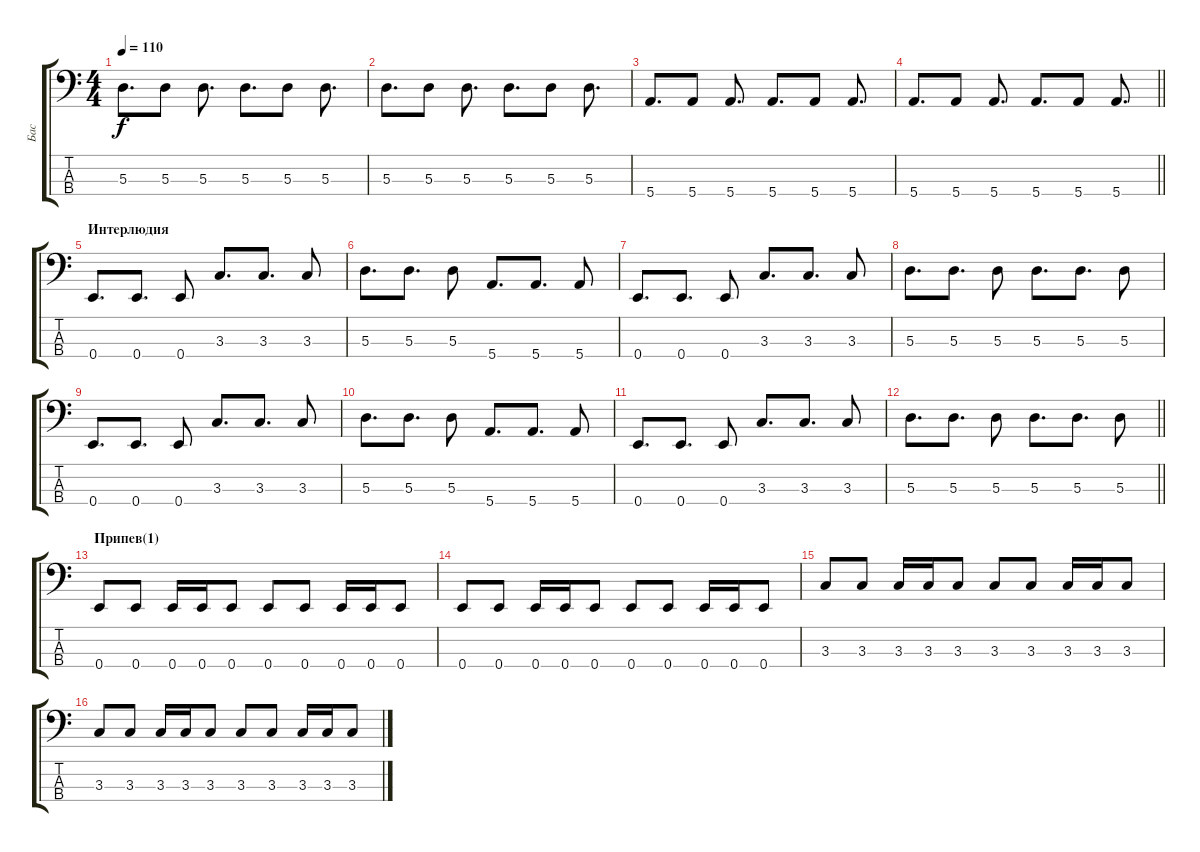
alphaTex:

\track ("Бас" "Бас") {instrument electricbassfinger}
\staff {score tabs}
\tuning (G2 D2 A1 E1) {hide}
\ts (4 4)
\tempo 110
\clef f4
\ks c
5.3.8{d dy f} 5.3.8 5.3.8{d} 5.3.8{d} 5.3.8 5.3.8{d} |
5.3.8{d} 5.3.8 5.3.8{d} 5.3.8{d} 5.3.8 5.3.8{d} |
5.4.8{d} 5.4.8 5.4.8{d} 5.4.8{d} 5.4.8 5.4.8{d} |
\barLineRight lightlight
5.4.8{d} 5.4.8 5.4.8{d} 5.4.8{d} 5.4.8 5.4.8{d} |
\section ("" "Интерлюдия")
0.4.8{d} 0.4.8{d} 0.4.8 3.3.8{d} 3.3.8{d} 3.3.8 |
5.3.8{d} 5.3.8{d} 5.3.8 5.4.8{d} 5.4.8{d} 5.4.8 |
0.4.8{d} 0.4.8{d} 0.4.8 3.3.8{d} 3.3.8{d} 3.3.8 |
5.3.8{d} 5.3.8{d} 5.3.8 5.3.8{d} 5.3.8{d} 5.3.8 |
0.4.8{d} 0.4.8{d} 0.4.8 3.3.8{d} 3.3.8{d} 3.3.8 |
5.3.8{d} 5.3.8{d} 5.3.8 5.4.8{d} 5.4.8{d} 5.4.8 |
0.4.8{d} 0.4.8{d} 0.4.8 3.3.8{d} 3.3.8{d} 3.3.8 |
\barLineRight lightlight
5.3.8{d} 5.3.8{d} 5.3.8 5.3.8{d} 5.3.8{d} 5.3.8 |
\section ("" "Припев(1)")
0.4.8 0.4.8 0.4.16 0.4.16 0.4.8 0.4.8 0.4.8 0.4.16 0.4.16 0.4.8 |
0.4.8 0.4.8 0.4.16 0.4.16 0.4.8 0.4.8 0.4.8 0.4.16 0.4.16 0.4.8 |
3.3.8 3.3.8 3.3.16 3.3.16 3.3.8 3.3.8 3.3.8 3.3.16 3.3.16 3.3.8 |
3.3.8 3.3.8 3.3.16 3.3.16 3.3.8 3.3.8 3.3.8 3.3.16 3.3.16 3.3.8
